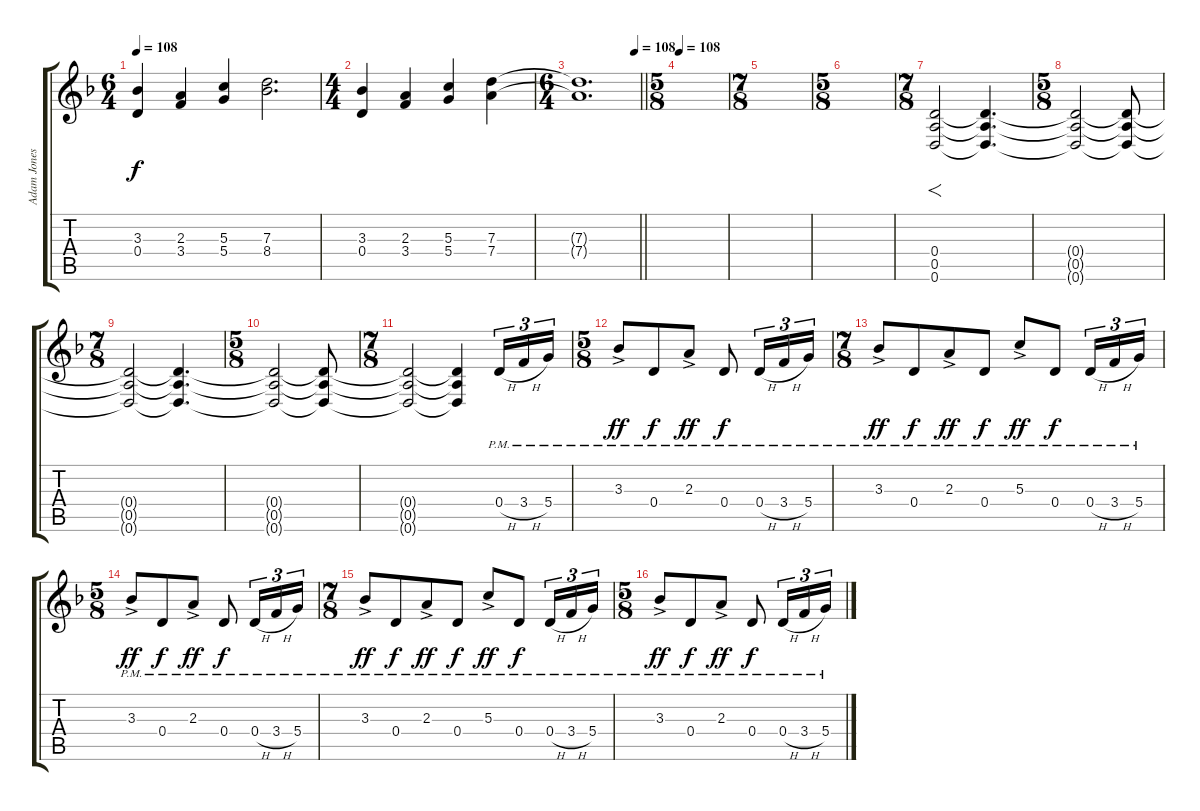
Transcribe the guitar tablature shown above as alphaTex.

\track ("Adam Jones" "Adam Jones") {instrument overdrivenguitar}
\staff {score tabs}
\tuning (E4 B3 G3 D3 A2 D2) {hide}
\ts (6 4)
\tempo 108
\tempo 67
\tempo 108
\clef g2
\ks dminor
(3.3 0.4).4{dy f volume 6 instrument electricguitarclean} (2.3 3.4).4 (5.3 5.4).4 (7.3 8.4).2{d} |
\ts (4 4)
(3.3 0.4).4 (2.3 3.4).4 (5.3 5.4).4 (7.3 7.4).4 |
\ts (6 4)
\tempo (108 0.9166666666666666)
\barLineRight lightlight
(7.3{t} 7.4{t}).1{d} |
\ts (5 8)
\tempo 108
|
\ts (7 8)
|
\ts (5 8)
|
\ts (7 8)
(0.4 0.5 0.6).2{f volume 1 instrument overdrivenguitar} (0.4{t} 0.5{t} 0.6{t}).4{d volume 4} |
\ts (5 8)
(0.4{t} 0.5{t} 0.6{t}).2{volume 7} (0.4{t} 0.5{t} 0.6{t}).8{volume 9} |
\ts (7 8)
(0.4{t} 0.5{t} 0.6{t}).2{volume 13} (0.4{t} 0.5{t} 0.6{t}).4{d} |
\ts (5 8)
(0.4{t} 0.5{t} 0.6{t}).2 (0.4{t} 0.5{t} 0.6{t}).8 |
\ts (7 8)
(0.4{t} 0.5{t} 0.6{t}).2 (0.4{t} 0.5{t} 0.6{t}).4 0.4{h pm}.16{tu (3 2)} 3.4{h pm}.16{tu (3 2)} 5.4{pm}.16{tu (3 2)} |
\ts (5 8)
3.3{ac pm}.8{dy ff} 0.4{pm}.8{dy f} 2.3{ac pm}.8{dy ff} 0.4{pm}.8{dy f} 0.4{h pm}.16{tu (3 2)} 3.4{h pm}.16{tu (3 2)} 5.4{pm}.16{tu (3 2)} |
\ts (7 8)
3.3{ac pm}.8{dy ff} 0.4{pm}.8{dy f} 2.3{ac pm}.8{dy ff} 0.4{pm}.8{dy f} 5.3{ac pm}.8{dy ff} 0.4{pm}.8{dy f} 0.4{h pm}.16{tu (3 2)} 3.4{h pm}.16{tu (3 2)} 5.4{pm}.16{tu (3 2)} |
\ts (5 8)
3.3{ac pm}.8{dy ff} 0.4{pm}.8{dy f} 2.3{ac pm}.8{dy ff} 0.4{pm}.8{dy f} 0.4{h pm}.16{tu (3 2)} 3.4{h pm}.16{tu (3 2)} 5.4{pm}.16{tu (3 2)} |
\ts (7 8)
3.3{ac pm}.8{dy ff} 0.4{pm}.8{dy f} 2.3{ac pm}.8{dy ff} 0.4{pm}.8{dy f} 5.3{ac pm}.8{dy ff} 0.4{pm}.8{dy f} 0.4{h pm}.16{tu (3 2)} 3.4{h pm}.16{tu (3 2)} 5.4{pm}.16{tu (3 2)} |
\ts (5 8)
3.3{ac pm}.8{dy ff} 0.4{pm}.8{dy f} 2.3{ac pm}.8{dy ff} 0.4{pm}.8{dy f} 0.4{h pm}.16{tu (3 2)} 3.4{h pm}.16{tu (3 2)} 5.4{pm}.16{tu (3 2)}
